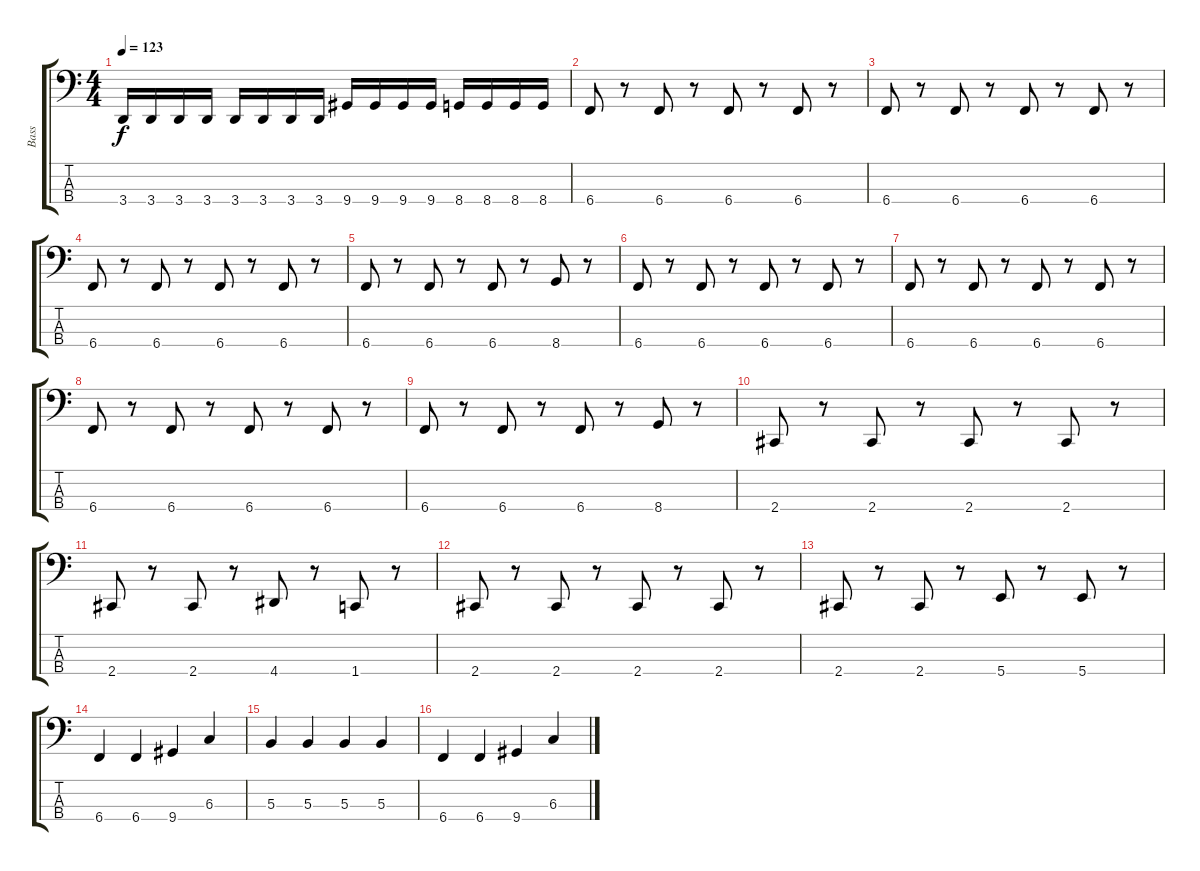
\track ("Bass" "Bass") {instrument electricbassfinger}
\staff {score tabs}
\tuning (E2 B1 Gb1 B0) {hide}
\ts (4 4)
\tempo 123
\clef f4
\ks c
3.4.16{dy f} 3.4.16 3.4.16 3.4.16 3.4.16 3.4.16 3.4.16 3.4.16 9.4.16 9.4.16 9.4.16 9.4.16 8.4.16 8.4.16 8.4.16 8.4.16 |
6.4.8 r.8 6.4.8 r.8 6.4.8 r.8 6.4.8 r.8 |
6.4.8 r.8 6.4.8 r.8 6.4.8 r.8 6.4.8 r.8 |
6.4.8 r.8 6.4.8 r.8 6.4.8 r.8 6.4.8 r.8 |
6.4.8 r.8 6.4.8 r.8 6.4.8 r.8 8.4.8 r.8 |
6.4.8 r.8 6.4.8 r.8 6.4.8 r.8 6.4.8 r.8 |
6.4.8 r.8 6.4.8 r.8 6.4.8 r.8 6.4.8 r.8 |
6.4.8 r.8 6.4.8 r.8 6.4.8 r.8 6.4.8 r.8 |
6.4.8 r.8 6.4.8 r.8 6.4.8 r.8 8.4.8 r.8 |
2.4.8 r.8 2.4.8 r.8 2.4.8 r.8 2.4.8 r.8 |
2.4.8 r.8 2.4.8 r.8 4.4.8 r.8 1.4.8 r.8 |
2.4.8 r.8 2.4.8 r.8 2.4.8 r.8 2.4.8 r.8 |
2.4.8 r.8 2.4.8 r.8 5.4.8 r.8 5.4.8 r.8 |
6.4.4 6.4.4 9.4.4 6.3.4 |
5.3.4 5.3.4 5.3.4 5.3.4 |
6.4.4 6.4.4 9.4.4 6.3.4
